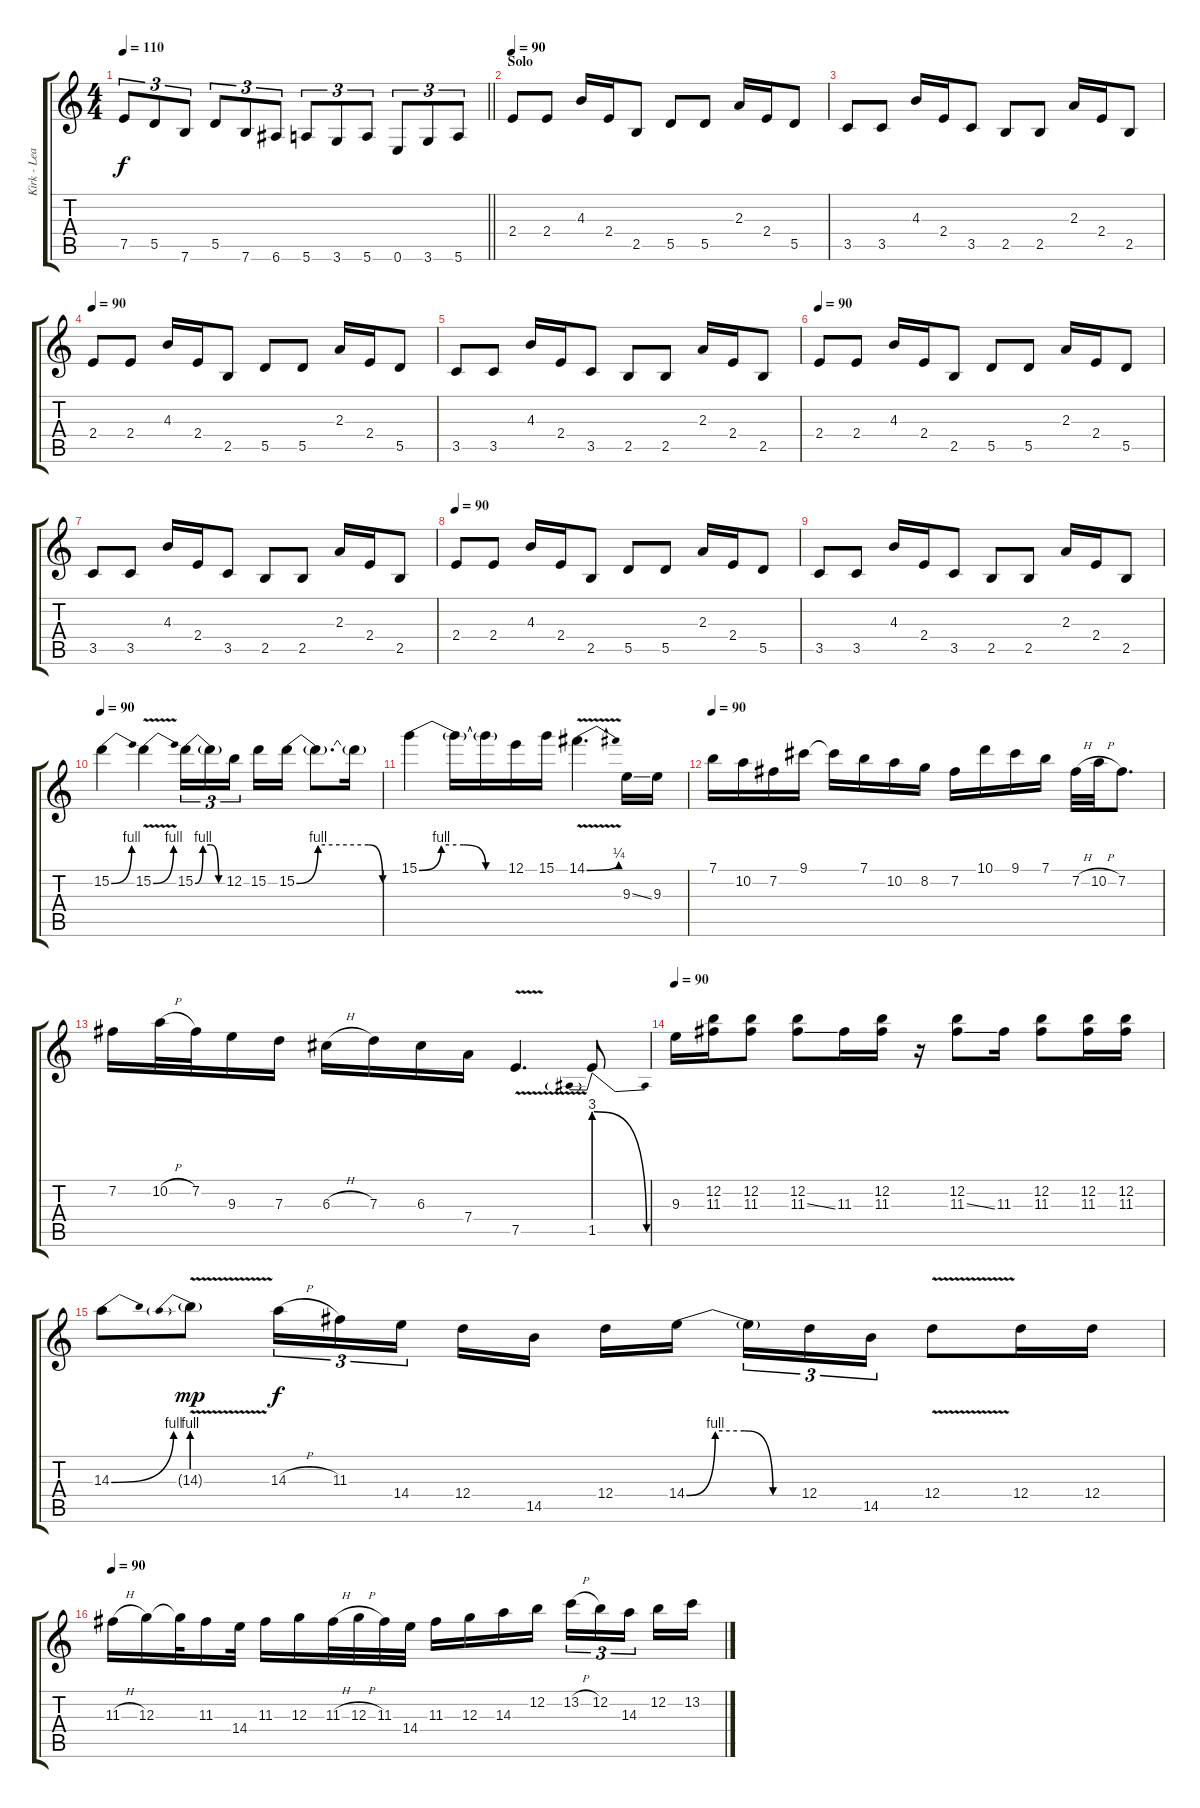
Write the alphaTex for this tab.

\track ("Kirk - Lead Guitar" "Kirk - Lea") {solo instrument distortionguitar}
\staff {score tabs}
\tuning (E4 B3 G3 D3 A2 E2) {hide}
\ts (4 4)
\tempo 110
\clef g2
\barLineRight lightlight
\ks c
7.5.8{tu (3 2) dy f} 5.5.8{tu (3 2)} 7.6.8{tu (3 2)} 5.5.8{tu (3 2)} 7.6.8{tu (3 2)} 6.6.8{tu (3 2)} 5.6.8{tu (3 2)} 3.6.8{tu (3 2)} 5.6.8{tu (3 2)} 0.6.8{tu (3 2)} 3.6.8{tu (3 2)} 5.6.8{tu (3 2)} |
\section ("" "Solo")
\tempo 90
2.4.8 2.4.8 4.3.16 2.4.16 2.5.8 5.5.8 5.5.8 2.3.16 2.4.16 5.5.8 |
3.5.8 3.5.8 4.3.16 2.4.16 3.5.8 2.5.8 2.5.8 2.3.16 2.4.16 2.5.8 |
\tempo 90
2.4.8 2.4.8 4.3.16 2.4.16 2.5.8 5.5.8 5.5.8 2.3.16 2.4.16 5.5.8 |
3.5.8 3.5.8 4.3.16 2.4.16 3.5.8 2.5.8 2.5.8 2.3.16 2.4.16 2.5.8 |
\tempo 90
2.4.8 2.4.8 4.3.16 2.4.16 2.5.8 5.5.8 5.5.8 2.3.16 2.4.16 5.5.8 |
3.5.8 3.5.8 4.3.16 2.4.16 3.5.8 2.5.8 2.5.8 2.3.16 2.4.16 2.5.8 |
\tempo 90
2.4.8 2.4.8 4.3.16 2.4.16 2.5.8 5.5.8 5.5.8 2.3.16 2.4.16 5.5.8 |
3.5.8 3.5.8 4.3.16 2.4.16 3.5.8 2.5.8 2.5.8 2.3.16 2.4.16 2.5.8 |
\tempo 90
15.2{be (bend 0 0 60 4)}.4{volume 13} 15.2{be (bend 0 0 60 4) v}.4 15.2{be (custom 0 0 15 4 30 4 45 0 60 0)}.16{tu (3 2)} 15.2{t}.16{tu (3 2)} 12.2.16{tu (3 2) beam splitsecondary} 15.2.16 15.2{be (custom 0 0 15 4 30 4 50 4 60 0)}.16 15.2{t}.8{d} 15.2{t}.16 |
15.1{be (custom 0 0 15 4 30 4 45 0 60 0)}.4 15.1{t}.16 15.1{t}.16 12.1.16 15.1.16 14.1{be (bend 0 0 60 1) v}.4{d} 9.3{ss}.16 9.3.16 |
\tempo 90
7.1.16 10.2.16 7.2.16 9.1.16 9.1{t}.16 7.1.16 10.2.16 8.2.16 7.2.16 10.1.16 9.1.16 7.1.16 7.2{h}.32 10.2{h}.32 7.2.8{d} |
7.2.16 10.2{h}.32 7.2.32 9.3.16 7.3.16 6.3{h}.16 7.3.16 6.3.16 7.4.16 7.5{v}.4{d} 1.5{be (prebendrelease 0 12 60 0)}.8 |
\tempo 90
9.3.16 (12.2 11.3).16 (12.2 11.3).8 (12.2 11.3{ss}).8 11.3.16 (12.2 11.3).16 r.16 (12.2 11.3{ss}).8 11.3.16 (12.2 11.3).8 (12.2 11.3).16 (12.2 11.3).16 |
14.3{be (bend 0 0 60 4)}.8 14.3{be (prebend 0 4 60 4) v g}.8{dy mp} 14.3{h}.16{tu (3 2) dy f} 11.3.16{tu (3 2)} 14.4.16{tu (3 2) beam splitsecondary} 12.4.16 14.5.16 12.4.16 14.4{be (custom 0 0 15 4 30 4 45 0 60 0)}.16{beam splitsecondary} 14.4{t}.16{tu (3 2)} 12.4.16{tu (3 2)} 14.5.16{tu (3 2)} 12.4{v}.8 12.4.16 12.4.16 |
\tempo 90
11.3{h}.16 12.3.16 12.3{t}.32 11.3.16 14.4.32 11.3.16 12.3.16 11.3{h}.32 12.3{h}.32 11.3.32 14.4.32 11.3.16 12.3.16 14.3.16 12.2.16 13.2{h}.16{tu (3 2)} 12.2.16{tu (3 2)} 14.3.16{tu (3 2) beam splitsecondary} 12.2.16 13.2.16
